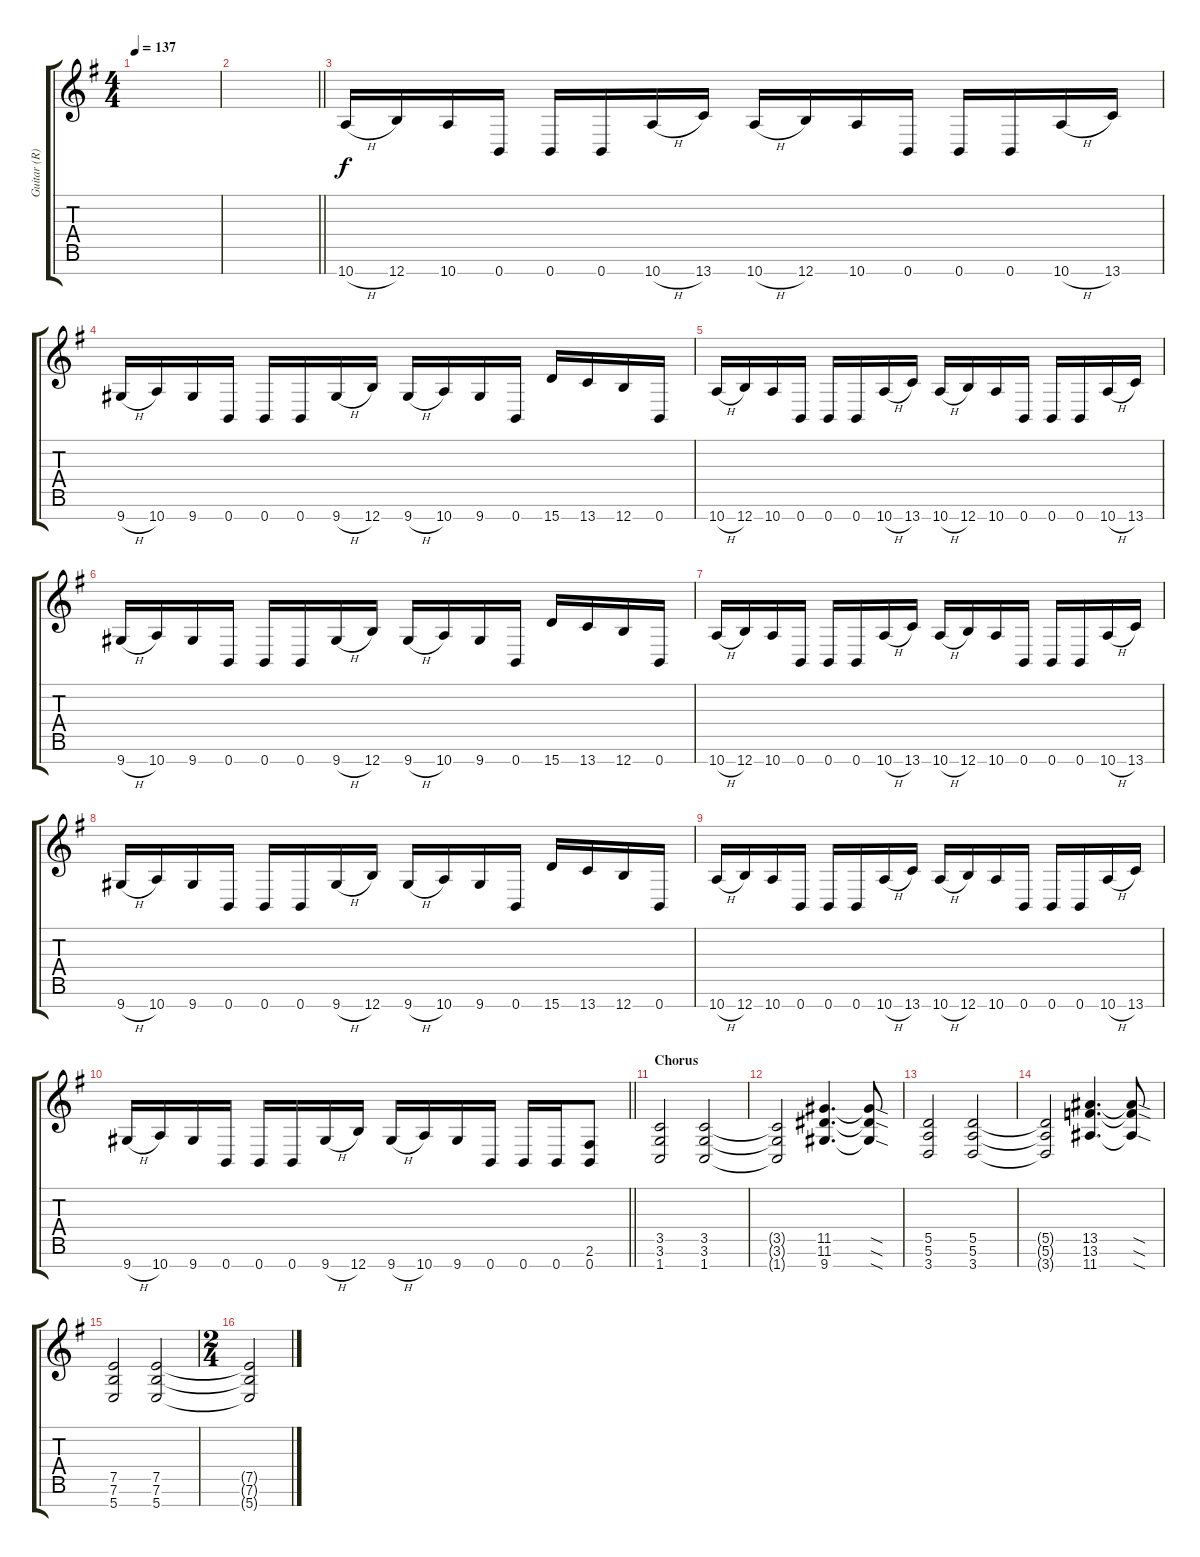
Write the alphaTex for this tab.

\track ("Guitar (R)" "Guitar (R)") {instrument distortionguitar}
\staff {score tabs}
\tuning (E4 B3 G3 D3 A2 E2 B1) {hide}
\ts (4 4)
\tempo 137
\clef g2
\ks eminor
|
\barLineRight lightlight
|
10.7{h}.16 12.7.16 10.7.16 0.7.16 0.7.16 0.7.16 10.7{h}.16 13.7.16 10.7{h}.16 12.7.16 10.7.16 0.7.16 0.7.16 0.7.16 10.7{h}.16 13.7.16 |
9.7{h}.16 10.7.16 9.7.16 0.7.16 0.7.16 0.7.16 9.7{h}.16 12.7.16 9.7{h}.16 10.7.16 9.7.16 0.7.16 15.7.16 13.7.16 12.7.16 0.7.16 |
10.7{h}.16 12.7.16 10.7.16 0.7.16 0.7.16 0.7.16 10.7{h}.16 13.7.16 10.7{h}.16 12.7.16 10.7.16 0.7.16 0.7.16 0.7.16 10.7{h}.16 13.7.16 |
9.7{h}.16 10.7.16 9.7.16 0.7.16 0.7.16 0.7.16 9.7{h}.16 12.7.16 9.7{h}.16 10.7.16 9.7.16 0.7.16 15.7.16 13.7.16 12.7.16 0.7.16 |
10.7{h}.16 12.7.16 10.7.16 0.7.16 0.7.16 0.7.16 10.7{h}.16 13.7.16 10.7{h}.16 12.7.16 10.7.16 0.7.16 0.7.16 0.7.16 10.7{h}.16 13.7.16 |
9.7{h}.16 10.7.16 9.7.16 0.7.16 0.7.16 0.7.16 9.7{h}.16 12.7.16 9.7{h}.16 10.7.16 9.7.16 0.7.16 15.7.16 13.7.16 12.7.16 0.7.16 |
10.7{h}.16 12.7.16 10.7.16 0.7.16 0.7.16 0.7.16 10.7{h}.16 13.7.16 10.7{h}.16 12.7.16 10.7.16 0.7.16 0.7.16 0.7.16 10.7{h}.16 13.7.16 |
\barLineRight lightlight
9.7{h}.16 10.7.16 9.7.16 0.7.16 0.7.16 0.7.16 9.7{h}.16 12.7.16 9.7{h}.16 10.7.16 9.7.16 0.7.16 0.7.16 0.7.16 (2.6 0.7).8 |
\section ("" "Chorus")
(3.5 3.6 1.7).2{volume 14 instrument distortionguitar} (3.5 3.6 1.7).2 |
(3.5{t} 3.6{t} 1.7{t}).2 (11.5 11.6 9.7).4{d} (11.5{sod t} 11.6{sod t} 9.7{sod t}).8 |
(5.5 5.6 3.7).2 (5.5 5.6 3.7).2 |
(5.5{t} 5.6{t} 3.7{t}).2 (13.5 13.6 11.7).4{d} (13.5{sod t} 13.6{sod t} 11.7{sod t}).8 |
(7.5 7.6 5.7).2 (7.5 7.6 5.7).2 |
\ts (2 4)
(7.5{t} 7.6{t} 5.7{t}).2
